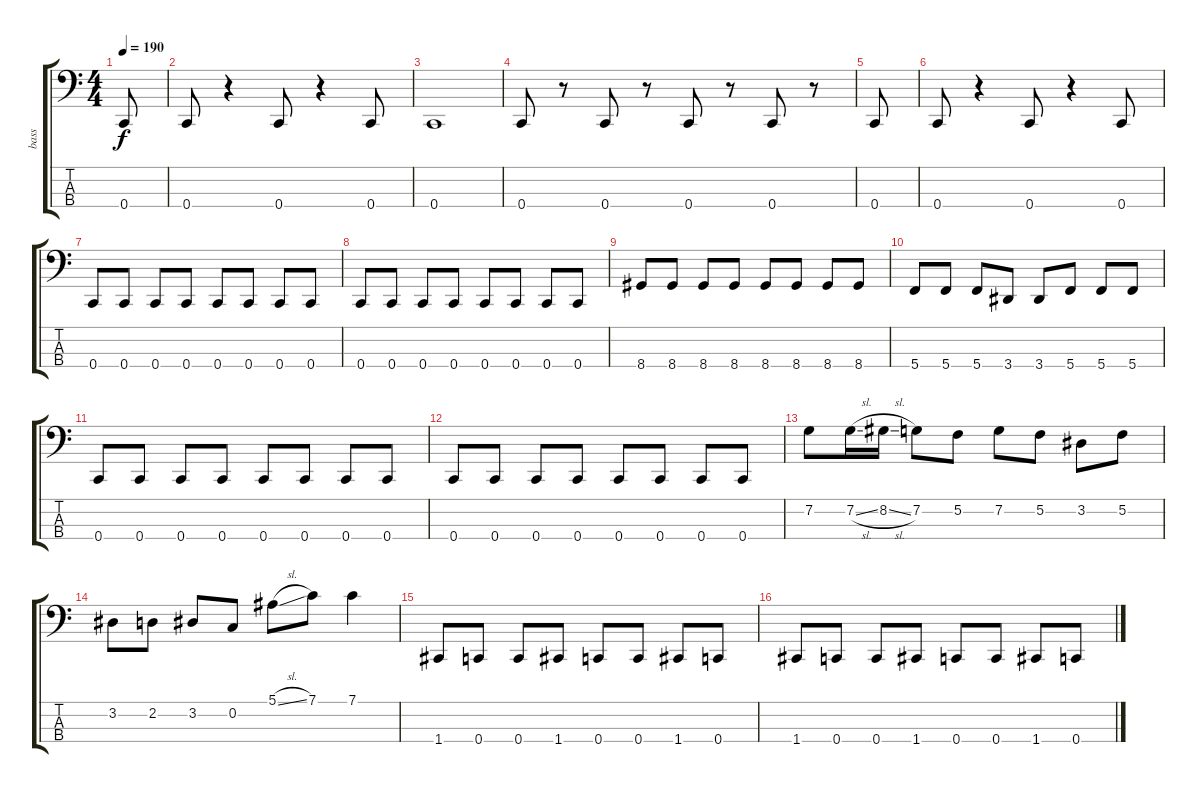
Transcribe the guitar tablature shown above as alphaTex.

\track ("bass" "bass") {instrument electricbasspick}
\staff {score tabs}
\tuning (F2 C2 G1 C1) {hide}
\ts (4 4)
\tempo 190
\clef f4
\ks c
0.4.8{dy f} |
0.4.8 r.4 0.4.8 r.4 0.4.8 |
0.4.1 |
0.4.8 r.8 0.4.8 r.8 0.4.8 r.8 0.4.8 r.8 |
0.4.8 |
0.4.8 r.4 0.4.8 r.4 0.4.8 |
0.4.8 0.4.8 0.4.8 0.4.8 0.4.8 0.4.8 0.4.8 0.4.8 |
0.4.8 0.4.8 0.4.8 0.4.8 0.4.8 0.4.8 0.4.8 0.4.8 |
8.4.8 8.4.8 8.4.8 8.4.8 8.4.8 8.4.8 8.4.8 8.4.8 |
5.4.8 5.4.8 5.4.8 3.4.8 3.4.8 5.4.8 5.4.8 5.4.8 |
0.4.8 0.4.8 0.4.8 0.4.8 0.4.8 0.4.8 0.4.8 0.4.8 |
0.4.8 0.4.8 0.4.8 0.4.8 0.4.8 0.4.8 0.4.8 0.4.8 |
7.2.8 7.2{sl}.16 8.2{sl}.16 7.2.8 5.2.8 7.2.8 5.2.8 3.2.8 5.2.8 |
3.2.8 2.2.8 3.2.8 0.2.8 5.1{sl}.8 7.1.8 7.1.4 |
1.4.8 0.4.8 0.4.8 1.4.8 0.4.8 0.4.8 1.4.8 0.4.8 |
1.4.8 0.4.8 0.4.8 1.4.8 0.4.8 0.4.8 1.4.8 0.4.8
